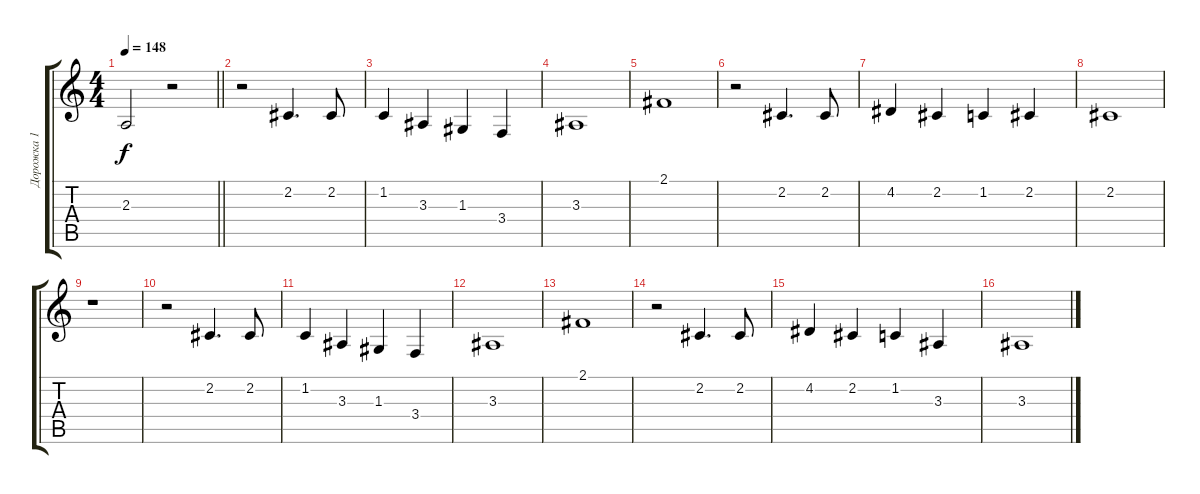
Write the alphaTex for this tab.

\track ("Дорожка 1" "Дорожка 1") {instrument flute}
\staff {score tabs}
\tuning (E4 B3 G3 D3 A2 E2) {hide}
\ts (4 4)
\tempo 148
\clef g2
\barLineRight lightlight
\ks c
2.3.2{dy f} r.2 |
r.2 2.2.4{d} 2.2.8 |
1.2.4 3.3.4 1.3.4 3.4.4 |
3.3.1 |
2.1.1 |
r.2 2.2.4{d} 2.2.8 |
4.2.4 2.2.4 1.2.4 2.2.4 |
2.2.1 |
r.1 |
r.2 2.2.4{d} 2.2.8 |
1.2.4 3.3.4 1.3.4 3.4.4 |
3.3.1 |
2.1.1 |
r.2 2.2.4{d} 2.2.8 |
4.2.4 2.2.4 1.2.4 3.3.4 |
3.3.1
